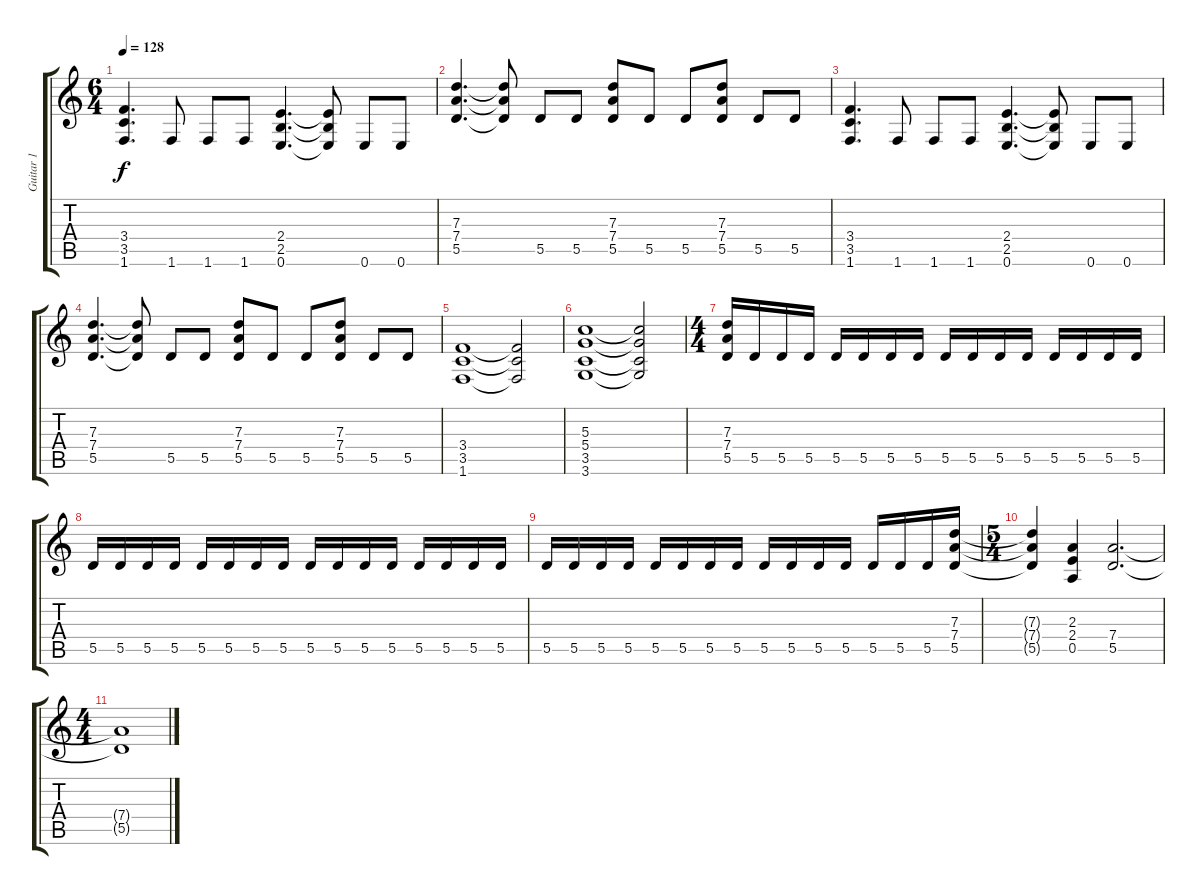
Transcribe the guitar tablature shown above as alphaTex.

\track ("Guitar 1" "Guitar 1") {instrument distortionguitar}
\staff {score tabs}
\tuning (E4 B3 G3 D3 A2 E2) {hide}
\ts (6 4)
\tempo 128
\clef g2
\ks c
(3.4 3.5 1.6).4{d dy f} 1.6.8 1.6.8 1.6.8 (2.4 2.5 0.6).4{d} (2.4{t} 2.5{t} 0.6{t}).8 0.6.8 0.6.8 |
(7.3 7.4 5.5).4{d} (7.3{t} 7.4{t} 5.5{t}).8 5.5.8 5.5.8 (7.3 7.4 5.5).8 5.5.8 5.5.8 (7.3 7.4 5.5).8 5.5.8 5.5.8 |
(3.4 3.5 1.6).4{d} 1.6.8 1.6.8 1.6.8 (2.4 2.5 0.6).4{d} (2.4{t} 2.5{t} 0.6{t}).8 0.6.8 0.6.8 |
(7.3 7.4 5.5).4{d} (7.3{t} 7.4{t} 5.5{t}).8 5.5.8 5.5.8 (7.3 7.4 5.5).8 5.5.8 5.5.8 (7.3 7.4 5.5).8 5.5.8 5.5.8 |
(3.4 3.5 1.6).1 (3.4{t} 3.5{t} 1.6{t}).2 |
(5.3 5.4 3.5 3.6).1 (5.3{t} 5.4{t} 3.5{t} 3.6{t}).2 |
\ts (4 4)
(7.3 7.4 5.5).16 5.5.16 5.5.16 5.5.16 5.5.16 5.5.16 5.5.16 5.5.16 5.5.16 5.5.16 5.5.16 5.5.16 5.5.16 5.5.16 5.5.16 5.5.16 |
5.5.16 5.5.16 5.5.16 5.5.16 5.5.16 5.5.16 5.5.16 5.5.16 5.5.16 5.5.16 5.5.16 5.5.16 5.5.16 5.5.16 5.5.16 5.5.16 |
5.5.16 5.5.16 5.5.16 5.5.16 5.5.16 5.5.16 5.5.16 5.5.16 5.5.16 5.5.16 5.5.16 5.5.16 5.5.16 5.5.16 5.5.16 (7.3 7.4 5.5).16 |
\ts (5 4)
(7.3{t} 7.4{t} 5.5{t}).4 (2.3 2.4 0.5).4 (7.4 5.5).2{d} |
\ts (4 4)
(7.4{t} 5.5{t}).1
